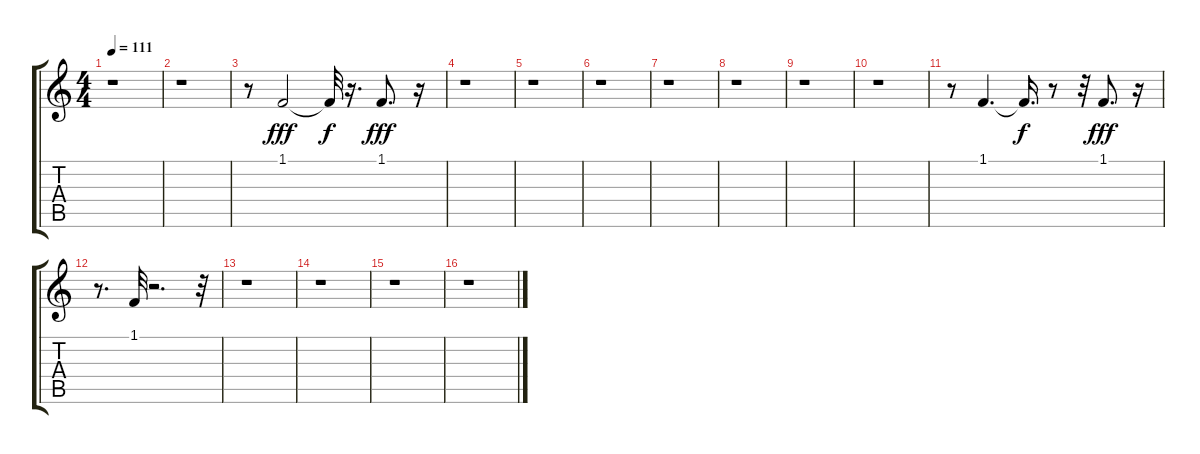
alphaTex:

\track "" {instrument synthstrings1}
\staff {score tabs}
\tuning (E4 B3 G3 D3 A2 E2) {hide}
\ts (4 4)
\tempo 111
\clef g2
\ks c
r.1{dy fff} |
r.1 |
r.8 1.1.2 1.1{t}.32{dy f} r.16{d} 1.1.8{d dy fff} r.16 |
r.1 |
r.1 |
r.1 |
r.1 |
r.1 |
r.1 |
r.1 |
r.8 1.1.4{d} 1.1{t}.16{d dy f} r.8 r.32 1.1.8{d dy fff} r.16 |
r.8{d} 1.1.32 r.2{d} r.32 |
r.1 |
r.1 |
r.1 |
r.1
